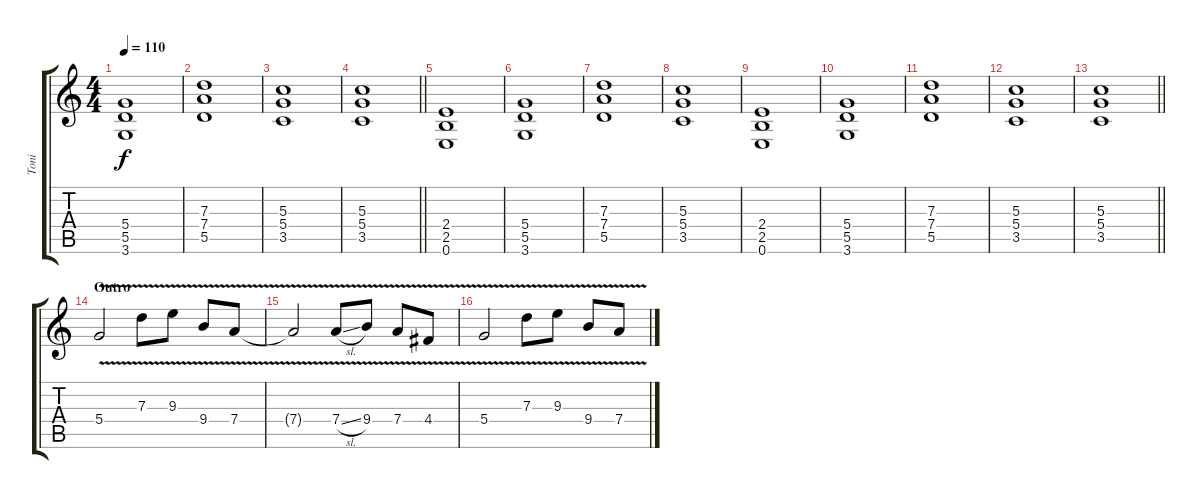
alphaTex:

\track ("Toni" "Toni") {instrument overdrivenguitar}
\staff {score tabs}
\tuning (E4 B3 G3 D3 A2 E2) {hide}
\ts (4 4)
\tempo 110
\clef g2
\ks c
(5.4 5.5 3.6).1{dy f} |
(7.3 7.4 5.5).1 |
(5.3 5.4 3.5).1 |
\barLineRight lightlight
(5.3 5.4 3.5).1 |
(2.4 2.5 0.6).1 |
(5.4 5.5 3.6).1 |
(7.3 7.4 5.5).1 |
(5.3 5.4 3.5).1 |
(2.4 2.5 0.6).1 |
(5.4 5.5 3.6).1 |
(7.3 7.4 5.5).1 |
(5.3 5.4 3.5).1 |
\barLineRight lightlight
(5.3 5.4 3.5).1 |
\section ("" "Outro")
5.4{v}.2 7.3{v}.8 9.3{v}.8 9.4{v}.8 7.4{v}.8 |
7.4{t}.2 7.4{v sl}.8 9.4{v}.8 7.4{v}.8 4.4{v}.8 |
5.4{v}.2 7.3{v}.8 9.3{v}.8 9.4{v}.8 7.4{v}.8
